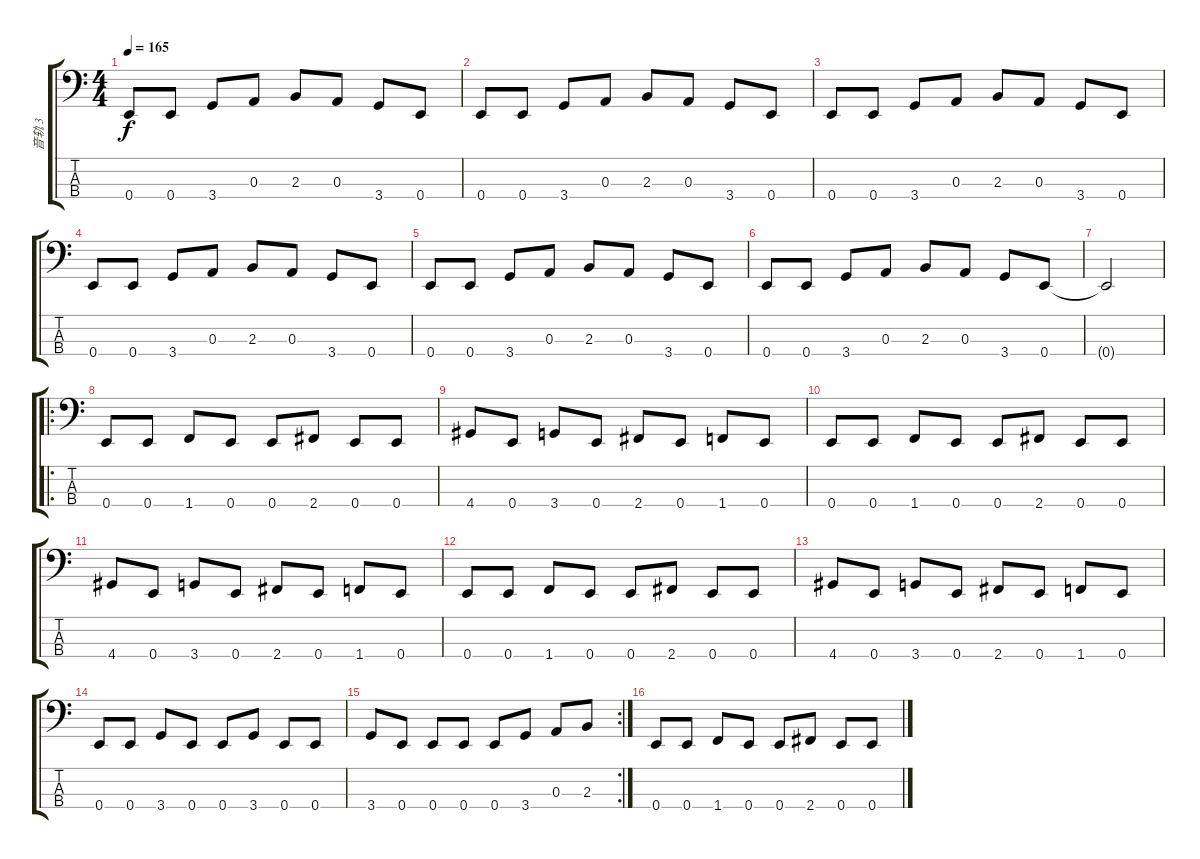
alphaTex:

\track ("音轨 3" "音轨 3") {instrument electricbassfinger}
\staff {score tabs}
\tuning (G2 D2 A1 E1) {hide}
\ts (4 4)
\tempo 165
\clef f4
\ks c
0.4.8{dy f} 0.4.8 3.4.8 0.3.8 2.3.8 0.3.8 3.4.8 0.4.8 |
0.4.8 0.4.8 3.4.8 0.3.8 2.3.8 0.3.8 3.4.8 0.4.8 |
0.4.8 0.4.8 3.4.8 0.3.8 2.3.8 0.3.8 3.4.8 0.4.8 |
0.4.8 0.4.8 3.4.8 0.3.8 2.3.8 0.3.8 3.4.8 0.4.8 |
0.4.8 0.4.8 3.4.8 0.3.8 2.3.8 0.3.8 3.4.8 0.4.8 |
0.4.8 0.4.8 3.4.8 0.3.8 2.3.8 0.3.8 3.4.8 0.4.8 |
0.4{t}.2 |
\ro
0.4.8 0.4.8 1.4.8 0.4.8 0.4.8 2.4.8 0.4.8 0.4.8 |
4.4.8 0.4.8 3.4.8 0.4.8 2.4.8 0.4.8 1.4.8 0.4.8 |
0.4.8 0.4.8 1.4.8 0.4.8 0.4.8 2.4.8 0.4.8 0.4.8 |
4.4.8 0.4.8 3.4.8 0.4.8 2.4.8 0.4.8 1.4.8 0.4.8 |
0.4.8 0.4.8 1.4.8 0.4.8 0.4.8 2.4.8 0.4.8 0.4.8 |
4.4.8 0.4.8 3.4.8{txt ""} 0.4.8 2.4.8 0.4.8 1.4.8 0.4.8 |
0.4.8 0.4.8 3.4.8 0.4.8 0.4.8 3.4.8 0.4.8 0.4.8 |
\rc 2
3.4.8 0.4.8 0.4.8 0.4.8 0.4.8 3.4.8 0.3.8 2.3.8 |
0.4.8 0.4.8 1.4.8 0.4.8 0.4.8 2.4.8 0.4.8 0.4.8
